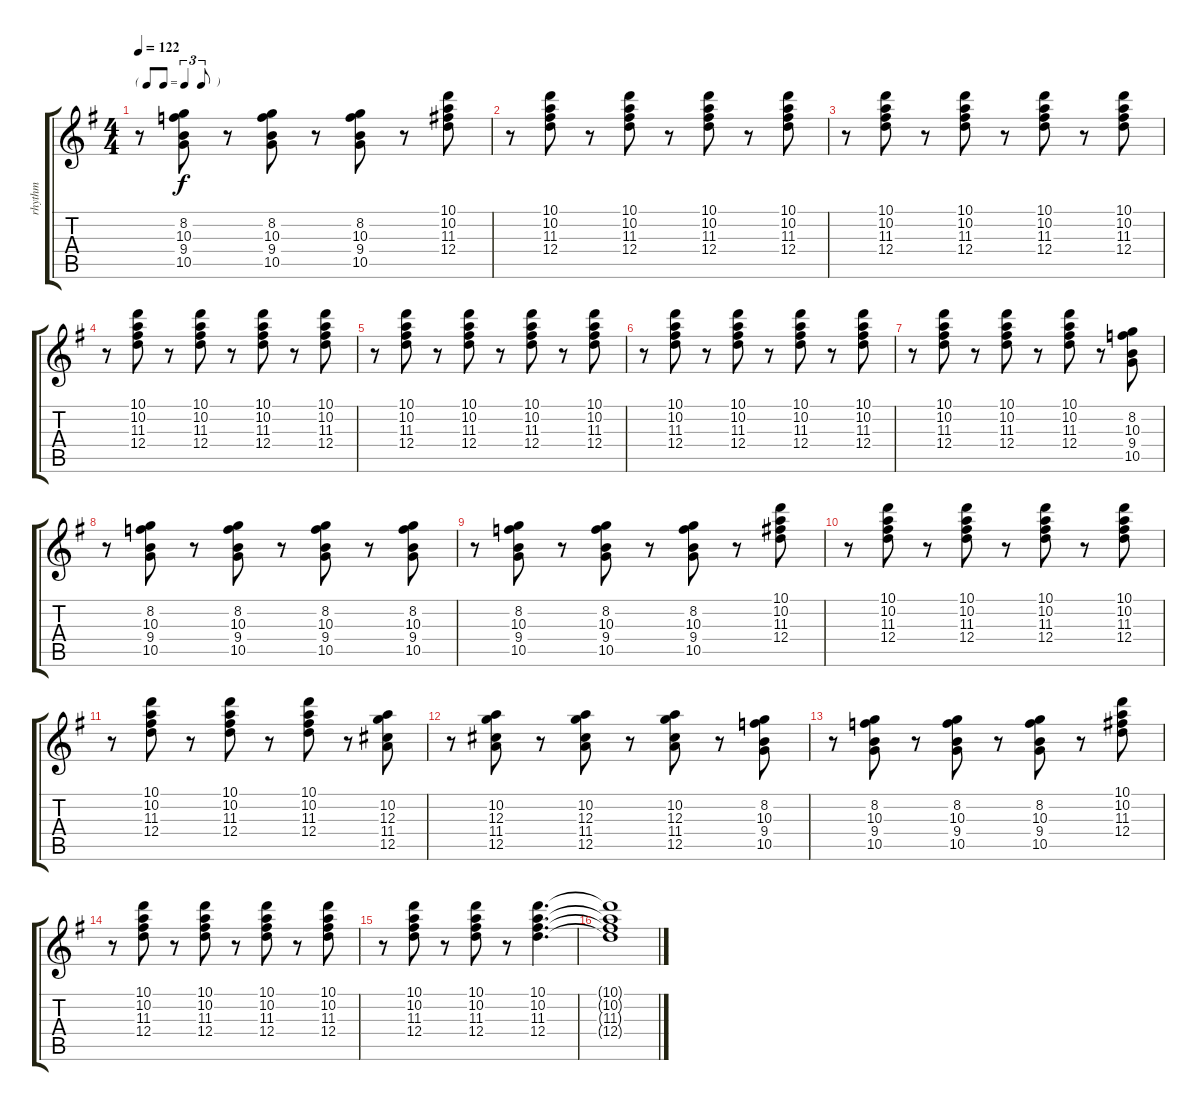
\track ("rhythm" "rhythm") {instrument distortionguitar}
\staff {score tabs}
\tuning (E4 B3 G3 D3 A2 E2) {hide}
\ts (4 4)
\tf triplet8th
\tempo 122
\clef g2
\ks g
r.8{dy f} (8.2 10.3 9.4 10.5).8 r.8 (8.2 10.3 9.4 10.5).8 r.8 (8.2 10.3 9.4 10.5).8 r.8 (10.1 10.2 11.3 12.4).8 |
r.8 (10.1 10.2 11.3 12.4).8 r.8 (10.1 10.2 11.3 12.4).8 r.8 (10.1 10.2 11.3 12.4).8 r.8 (10.1 10.2 11.3 12.4).8 |
r.8 (10.1 10.2 11.3 12.4).8 r.8 (10.1 10.2 11.3 12.4).8 r.8 (10.1 10.2 11.3 12.4).8 r.8 (10.1 10.2 11.3 12.4).8 |
r.8 (10.1 10.2 11.3 12.4).8 r.8 (10.1 10.2 11.3 12.4).8 r.8 (10.1 10.2 11.3 12.4).8 r.8 (10.1 10.2 11.3 12.4).8 |
r.8 (10.1 10.2 11.3 12.4).8 r.8 (10.1 10.2 11.3 12.4).8 r.8 (10.1 10.2 11.3 12.4).8 r.8 (10.1 10.2 11.3 12.4).8 |
r.8 (10.1 10.2 11.3 12.4).8 r.8 (10.1 10.2 11.3 12.4).8 r.8 (10.1 10.2 11.3 12.4).8 r.8 (10.1 10.2 11.3 12.4).8 |
r.8 (10.1 10.2 11.3 12.4).8 r.8 (10.1 10.2 11.3 12.4).8 r.8 (10.1 10.2 11.3 12.4).8 r.8 (8.2 10.3 9.4 10.5).8 |
r.8 (8.2 10.3 9.4 10.5).8 r.8 (8.2 10.3 9.4 10.5).8 r.8 (8.2 10.3 9.4 10.5).8 r.8 (8.2 10.3 9.4 10.5).8 |
r.8 (8.2 10.3 9.4 10.5).8 r.8 (8.2 10.3 9.4 10.5).8 r.8 (8.2 10.3 9.4 10.5).8 r.8 (10.1 10.2 11.3 12.4).8 |
r.8 (10.1 10.2 11.3 12.4).8 r.8 (10.1 10.2 11.3 12.4).8 r.8 (10.1 10.2 11.3 12.4).8 r.8 (10.1 10.2 11.3 12.4).8 |
r.8 (10.1 10.2 11.3 12.4).8 r.8 (10.1 10.2 11.3 12.4).8 r.8 (10.1 10.2 11.3 12.4).8 r.8 (10.2 12.3 11.4 12.5).8 |
r.8 (10.2 12.3 11.4 12.5).8 r.8 (10.2 12.3 11.4 12.5).8 r.8 (10.2 12.3 11.4 12.5).8 r.8 (8.2 10.3 9.4 10.5).8 |
r.8 (8.2 10.3 9.4 10.5).8 r.8 (8.2 10.3 9.4 10.5).8 r.8 (8.2 10.3 9.4 10.5).8 r.8 (10.1 10.2 11.3 12.4).8 |
r.8 (10.1 10.2 11.3 12.4).8 r.8 (10.1 10.2 11.3 12.4).8 r.8 (10.1 10.2 11.3 12.4).8 r.8 (10.1 10.2 11.3 12.4).8 |
r.8 (10.1 10.2 11.3 12.4).8 r.8 (10.1 10.2 11.3 12.4).8 r.8 (10.1 10.2 11.3 12.4).4{d} |
(10.1{t} 10.2{t} 11.3{t} 12.4{t}).1
